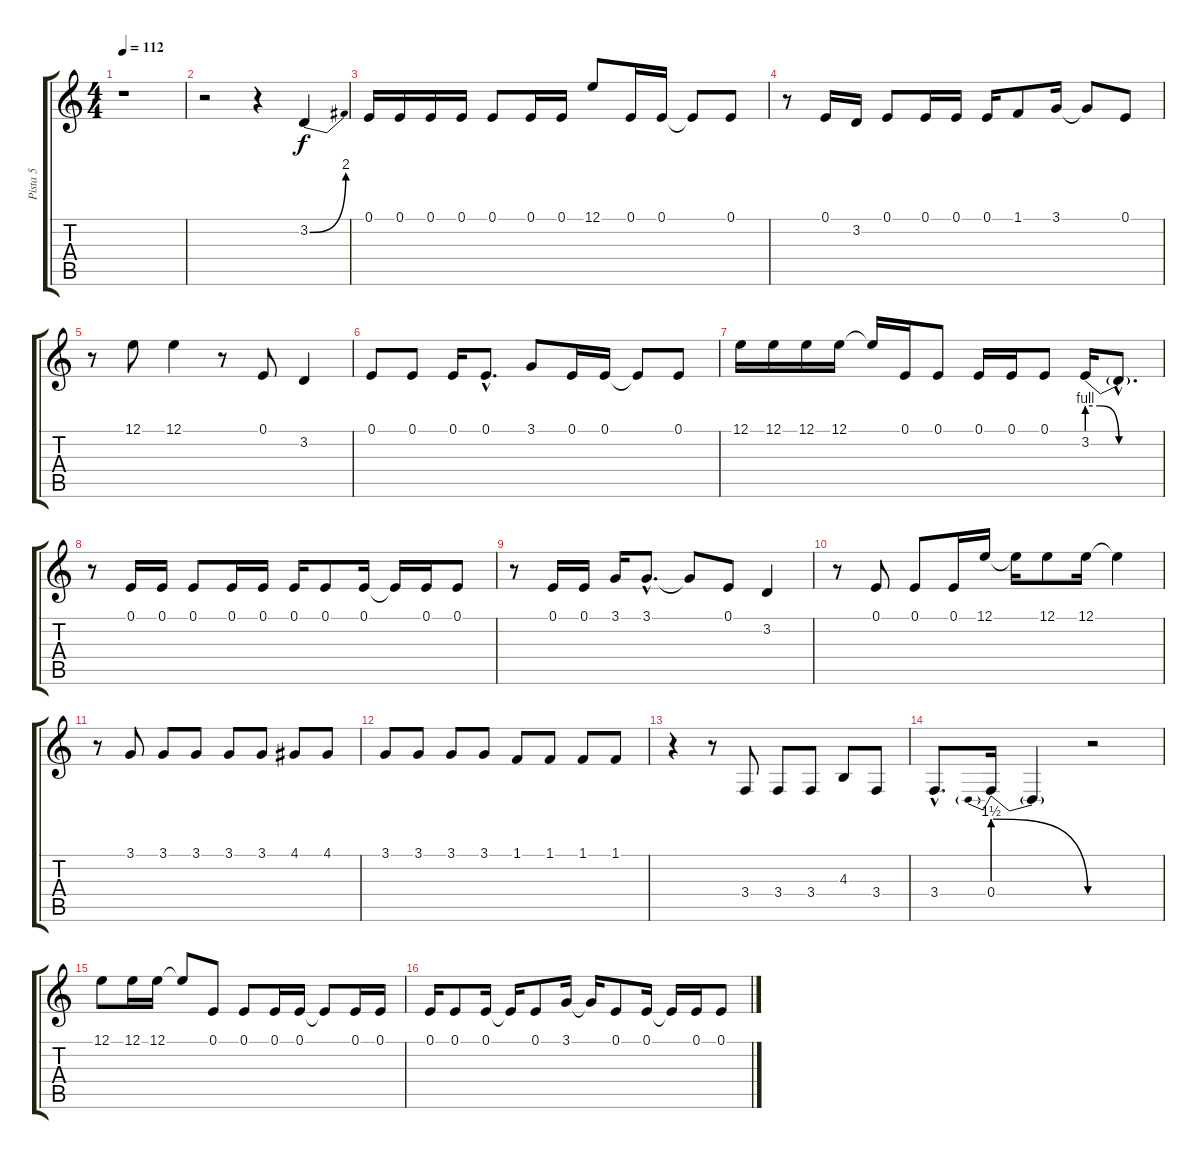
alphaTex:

\track ("Pista 5" "Pista 5") {instrument lead2sawtooth}
\staff {score tabs}
\tuning (E4 B3 G3 D3 A2 E2) {hide}
\ts (4 4)
\tempo 112
\clef g2
\ks c
r.1{dy f} |
r.2 r.4 3.2{be (bend 0 0 60 8)}.4 |
0.1.16 0.1.16 0.1.16 0.1.16 0.1.8 0.1.16 0.1.16 12.1.8 0.1.16 0.1.16 0.1{t}.8 0.1.8 |
r.8 0.1.16 3.2.16 0.1.8 0.1.16 0.1.16 0.1.16 1.1.8 3.1.16 3.1{t}.8 0.1.8 |
r.8 12.1.8 12.1.4 r.8 0.1.8 3.2.4 |
0.1.8 0.1.8 0.1.16 0.1{hac}.8{d} 3.1.8 0.1.16 0.1.16 0.1{t}.8 0.1.8 |
12.1.16 12.1.16 12.1.16 12.1.16 12.1{t}.16 0.1.16 0.1.8 0.1.16 0.1.16 0.1.8 3.2{be (custom 0 4 10 4 25 0 60 0)}.16 3.2{hac t}.8{d} |
r.8 0.1.16 0.1.16 0.1.8 0.1.16 0.1.16 0.1.16 0.1.8 0.1.16 0.1{t}.16 0.1.16 0.1.8 |
r.8 0.1.16 0.1.16 3.1.16 3.1{hac}.8{d} 3.1{t}.8 0.1.8 3.2.4 |
r.8 0.1.8 0.1.8 0.1.16 12.1.16 12.1{t}.16 12.1.8 12.1.16 12.1{t}.4 |
r.8 3.1.8 3.1.8 3.1.8 3.1.8 3.1.8 4.1.8 4.1.8 |
3.1.8 3.1.8 3.1.8 3.1.8 1.1.8 1.1.8 1.1.8 1.1.8 |
r.4 r.8 3.4.8 3.4.8 3.4.8 4.3.8 3.4.8 |
3.4{hac}.8{d} 0.4{be (prebendrelease 0 6 60 0)}.16 0.4{t}.4 r.2 |
12.1.8 12.1.16 12.1.16 12.1{t}.8 0.1.8 0.1.8 0.1.16 0.1.16 0.1{t}.8 0.1.16 0.1.16 |
0.1.16 0.1.8 0.1.16 0.1{t}.16 0.1.8 3.1.16 3.1{t}.16 0.1.8 0.1.16 0.1{t}.16 0.1.16 0.1.8
